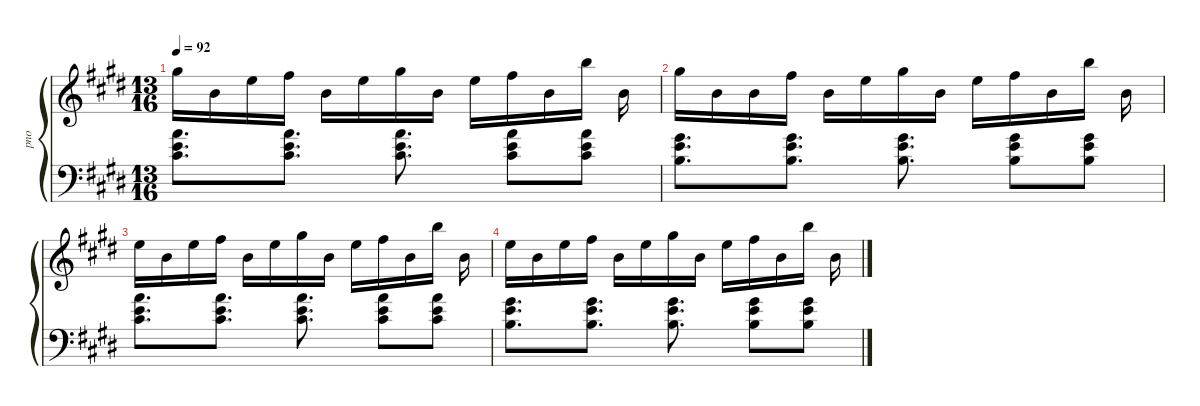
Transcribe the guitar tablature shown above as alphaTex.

\defaultSystemsLayout 4
\hideDynamics
\bracketExtendMode groupsimilarinstruments
\otherSystemsTrackNameOrientation horizontal
\chordDiagramsInScore
\track ("A.Piano" "pno") {instrument electricpiano1}
\staff {score}
\tuning (E4 B3 G3 D3 A2 E2)
\ts (13 16)
\tempo 92
\clef g2
\ks e
16.1{acc #}.16{dy mf} 7.1{acc forcenatural}.16 12.1{acc forcenatural}.16 14.1{acc #}.16 7.1{acc forcenatural}.16 12.1{acc forcenatural}.16 16.1{acc #}.16 7.1{acc forcenatural}.16 12.1{acc forcenatural}.16 14.1{acc #}.16 7.1{acc forcenatural}.16 19.1{acc forcenatural}.16 7.1{acc forcenatural}.16 |
16.1{acc #}.16 7.1{acc forcenatural}.16 7.1{acc forcenatural}.16 14.1{acc #}.16 7.1{acc forcenatural}.16 12.1{acc forcenatural}.16 16.1{acc #}.16 7.1{acc forcenatural}.16 12.1{acc forcenatural}.16 14.1{acc #}.16 7.1{acc forcenatural}.16 19.1{acc forcenatural}.16 7.1{acc forcenatural}.16 |
12.1{acc forcenatural}.16 7.1{acc forcenatural}.16 12.1{acc forcenatural}.16 14.1{acc #}.16 7.1{acc forcenatural}.16 12.1{acc forcenatural}.16 16.1{acc #}.16 7.1{acc forcenatural}.16 12.1{acc forcenatural}.16 14.1{acc #}.16 7.1{acc forcenatural}.16 19.1{acc forcenatural}.16 7.1{acc forcenatural}.16 |
12.1{acc forcenatural}.16 7.1{acc forcenatural}.16 12.1{acc forcenatural}.16 14.1{acc #}.16 7.1{acc forcenatural}.16 12.1{acc forcenatural}.16 16.1{acc #}.16 7.1{acc forcenatural}.16 12.1{acc forcenatural}.16 14.1{acc #}.16 7.1{acc forcenatural}.16 19.1{acc forcenatural}.16 7.1{acc forcenatural}.16
\staff {score}
\tuning (E3 B2 G2 D2 A1 E1)
\clef f4
\ottava regular
\simile none
\ks e
(9.1{acc #} 12.1{acc forcenatural} 17.1{acc forcenatural}).8{d dy mf} (9.1{acc #} 12.1{acc forcenatural} 17.1{acc forcenatural}).8{d} (9.1{acc #} 12.1{acc forcenatural} 17.1{acc forcenatural}).8{d} (9.1{acc #} 12.1{acc forcenatural} 17.1{acc forcenatural}).8 (9.1{acc #} 12.1{acc forcenatural} 17.1{acc forcenatural}).8 |
(7.1{acc forcenatural} 12.1{acc forcenatural} 16.1{acc #}).8{d} (7.1{acc forcenatural} 12.1{acc forcenatural} 16.1{acc #}).8{d} (7.1{acc forcenatural} 12.1{acc forcenatural} 16.1{acc #}).8{d} (7.1{acc forcenatural} 12.1{acc forcenatural} 16.1{acc #}).8 (7.1{acc forcenatural} 12.1{acc forcenatural} 16.1{acc #}).8 |
(9.1{acc #} 12.1{acc forcenatural} 17.1{acc forcenatural}).8{d} (9.1{acc #} 12.1{acc forcenatural} 17.1{acc forcenatural}).8{d} (9.1{acc #} 12.1{acc forcenatural} 17.1{acc forcenatural}).8{d} (9.1{acc #} 12.1{acc forcenatural} 17.1{acc forcenatural}).8 (9.1{acc #} 12.1{acc forcenatural} 17.1{acc forcenatural}).8 |
(7.1{acc forcenatural} 12.1{acc forcenatural} 16.1{acc #}).8{d} (7.1{acc forcenatural} 12.1{acc forcenatural} 16.1{acc #}).8{d} (7.1{acc forcenatural} 12.1{acc forcenatural} 16.1{acc #}).8{d} (7.1{acc forcenatural} 12.1{acc forcenatural} 16.1{acc #}).8 (7.1{acc forcenatural} 12.1{acc forcenatural} 16.1{acc #}).8
